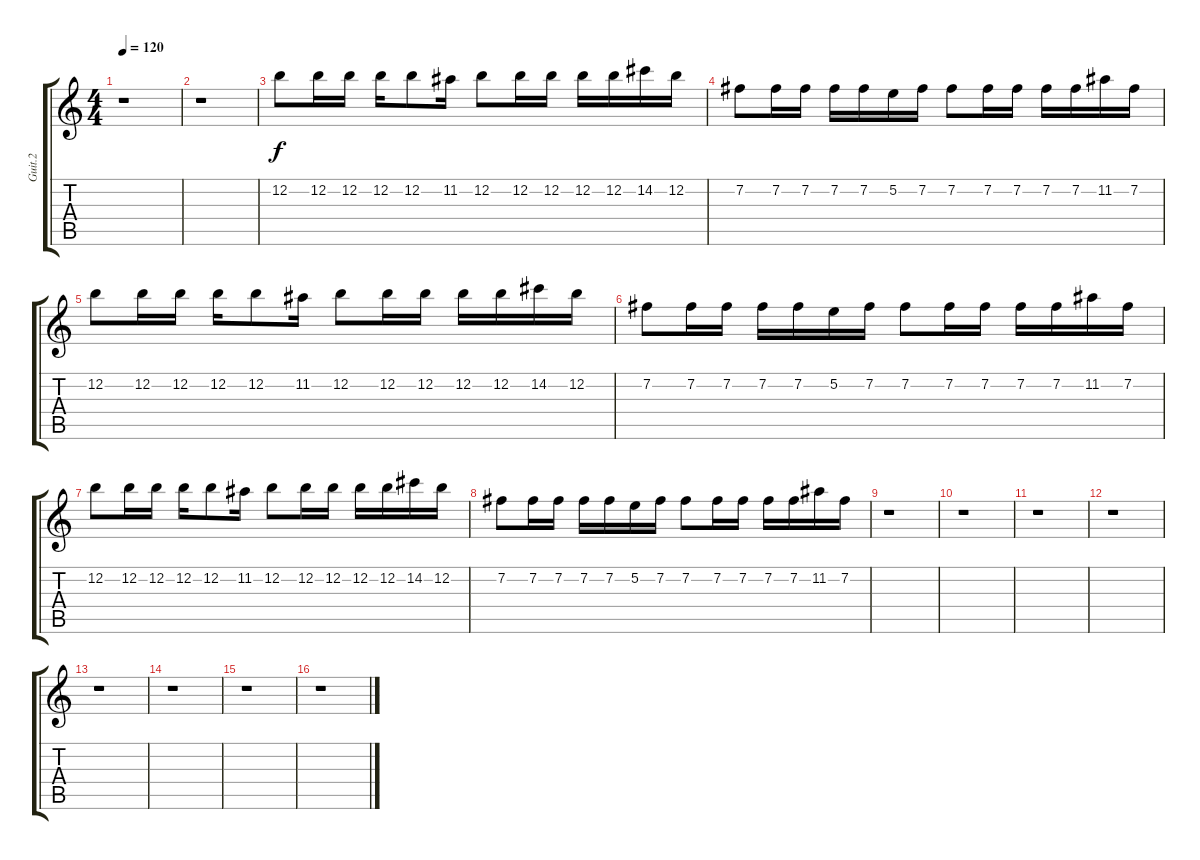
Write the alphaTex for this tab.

\track ("Guit.2" "Guit.2") {instrument distortionguitar}
\staff {score tabs}
\tuning (E4 B3 G3 D3 A2 E2) {hide}
\ts (4 4)
\tempo 120
\clef g2
\ks c
r.1{dy f instrument distortionguitar} |
r.1 |
12.2.8 12.2.16 12.2.16 12.2.16 12.2.8 11.2.16 12.2.8 12.2.16 12.2.16 12.2.16 12.2.16 14.2.16 12.2.16 |
7.2.8 7.2.16 7.2.16 7.2.16 7.2.16 5.2.16 7.2.16 7.2.8 7.2.16 7.2.16 7.2.16 7.2.16 11.2.16 7.2.16 |
12.2.8 12.2.16 12.2.16 12.2.16 12.2.8 11.2.16 12.2.8 12.2.16 12.2.16 12.2.16 12.2.16 14.2.16 12.2.16 |
7.2.8 7.2.16 7.2.16 7.2.16 7.2.16 5.2.16 7.2.16 7.2.8 7.2.16 7.2.16 7.2.16 7.2.16 11.2.16 7.2.16 |
12.2.8 12.2.16 12.2.16 12.2.16 12.2.8 11.2.16 12.2.8 12.2.16 12.2.16 12.2.16 12.2.16 14.2.16 12.2.16 |
7.2.8 7.2.16 7.2.16 7.2.16 7.2.16 5.2.16 7.2.16 7.2.8 7.2.16 7.2.16 7.2.16 7.2.16 11.2.16 7.2.16 |
r.1 |
r.1 |
r.1 |
r.1 |
r.1 |
r.1 |
r.1 |
r.1
